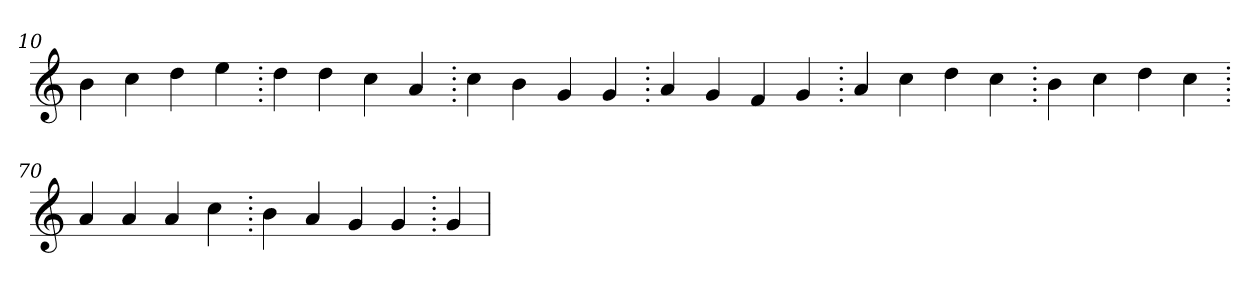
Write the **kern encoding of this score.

**kern
*part1
*staff1
*clefG2
=10.
4b
4cc
4dd
4ee
=20.
4dd
4dd
4cc
4a
=30.
4cc
4b
4g
4g
=40.
4a
4g
4f
4g
=50.
4a
4cc
4dd
4cc
=60.
4b
4cc
4dd
4cc
=70.
4a
4a
4a
4cc
=80.
4b
4a
4g
4g
=90.
4g
=
*-
